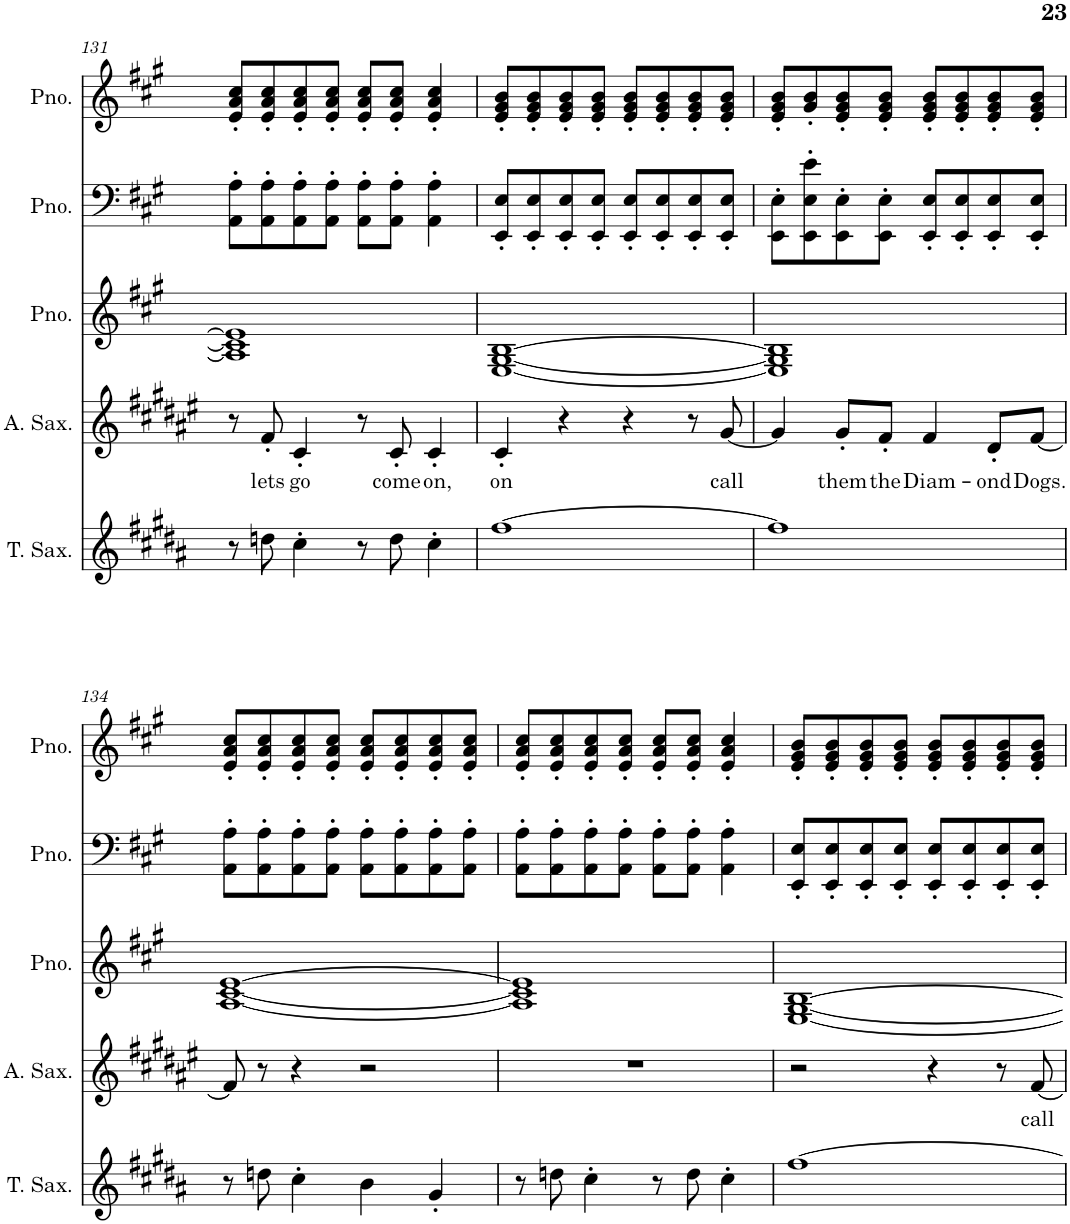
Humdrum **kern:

**kern	**kern	**text	**kern	**kern	**kern
*part5	*part4	*part4	*part3	*part2	*part1
*staff5	*staff4	*staff4	*staff3	*staff2	*staff1
*I"Tenor Saxophone	*I"Alto Saxophone	*	*I"Piano	*I"Piano, Diamond Dogs	*I"Piano
*I'T. Sax.	*I'A. Sax.	*	*I'Pno.	*I'Pno.	*I'Pno.
!!LO:PB:g=z
*clefG2	*clefG2	*	*clefG2	*clefF4	*clefG2
*Trd8c14	*Trd5c9	*	*	*	*
*k[f#c#g#d#a#]	*k[f#c#g#d#a#e#]	*	*k[f#c#g#]	*k[f#c#g#]	*k[f#c#g#]
*M4/4	*M4/4	*	*M4/4	*M4/4	*M4/4
=131	=131	=131	=131	=131	=131
8r	8r	.	1A] 1c#] 1e]	8AA\' 8A\'L	8e/' 8a/' 8cc#/'L
!	!	!LO:LY:b	!	!	!
8ddn\	8f#'/	lets	.	8AA\' 8A\'	8e/' 8a/' 8cc#/'
!	!	!LO:LY:b	!	!	!
4cc#'\	4c#'/	go	.	8AA\' 8A\'	8e/' 8a/' 8cc#/'
.	.	.	.	8AA\' 8A\'J	8e/' 8a/' 8cc#/'J
8r	8r	.	.	8AA\' 8A\'L	8e/' 8a/' 8cc#/'L
!	!	!LO:LY:b	!	!	!
8dd\	8c#'/	come	.	8AA\' 8A\'J	8e/' 8a/' 8cc#/'J
!	!	!LO:LY:b	!	!	!
4cc#'\	4c#'/	on,	.	4AA\' 4A\'	4e/' 4a/' 4cc#/'
=132	=132	=132	=132	=132	=132
!	!	!LO:LY:b	!	!	!
[1ff#	4c#'/	on	[1E [1G# [1B	8EE/' 8E/'L	8e/' 8g#/' 8b/'L
.	.	.	.	8EE/' 8E/'	8e/' 8g#/' 8b/'
.	4r	.	.	8EE/' 8E/'	8e/' 8g#/' 8b/'
.	.	.	.	8EE/' 8E/'J	8e/' 8g#/' 8b/'J
.	4r	.	.	8EE/' 8E/'L	8e/' 8g#/' 8b/'L
.	.	.	.	8EE/' 8E/'	8e/' 8g#/' 8b/'
.	8r	.	.	8EE/' 8E/'	8e/' 8g#/' 8b/'
!	!	!LO:LY:b	!	!	!
.	[8g#/	call	.	8EE/' 8E/'J	8e/' 8g#/' 8b/'J
=133	=133	=133	=133	=133	=133
1ff#]	4g#/]	.	1E] 1G#] 1B]	8EE\' 8E\'L	8e/' 8g#/' 8b/'L
.	.	.	.	8EE\' 8E\' 8e\'	8g#/' 8b/'
!	!	!LO:LY:b	!	!	!
.	8g#'/L	them	.	8EE\' 8E\'	8e/' 8g#/' 8b/'
!	!	!LO:LY:b	!	!	!
.	8f#'/J	the	.	8EE\' 8E\'J	8e/' 8g#/' 8b/'J
!	!	!LO:LY:b	!	!	!
.	4f#/	Diam-	.	8EE/' 8E/'L	8e/' 8g#/' 8b/'L
.	.	.	.	8EE/' 8E/'	8e/' 8g#/' 8b/'
!	!	!LO:LY:b	!	!	!
.	8d#'/L	-ond	.	8EE/' 8E/'	8e/' 8g#/' 8b/'
!	!	!LO:LY:b	!	!	!
.	[8f#/J	Dogs.	.	8EE/' 8E/'J	8e/' 8g#/' 8b/'J
!!LO:LB:g=z
=134	=134	=134	=134	=134	=134
8r	8f#/]	.	[1A [1c# [1e	8AA\' 8A\'L	8e/' 8a/' 8cc#/'L
8ddn\	8r	.	.	8AA\' 8A\'	8e/' 8a/' 8cc#/'
4cc#'\	4r	.	.	8AA\' 8A\'	8e/' 8a/' 8cc#/'
.	.	.	.	8AA\' 8A\'J	8e/' 8a/' 8cc#/'J
4b\	2r	.	.	8AA\' 8A\'L	8e/' 8a/' 8cc#/'L
.	.	.	.	8AA\' 8A\'	8e/' 8a/' 8cc#/'
4g#'/	.	.	.	8AA\' 8A\'	8e/' 8a/' 8cc#/'
.	.	.	.	8AA\' 8A\'J	8e/' 8a/' 8cc#/'J
=135	=135	=135	=135	=135	=135
8r	1r	.	1A] 1c#] 1e]	8AA\' 8A\'L	8e/' 8a/' 8cc#/'L
8ddn\	.	.	.	8AA\' 8A\'	8e/' 8a/' 8cc#/'
4cc#'\	.	.	.	8AA\' 8A\'	8e/' 8a/' 8cc#/'
.	.	.	.	8AA\' 8A\'J	8e/' 8a/' 8cc#/'J
8r	.	.	.	8AA\' 8A\'L	8e/' 8a/' 8cc#/'L
8dd\	.	.	.	8AA\' 8A\'J	8e/' 8a/' 8cc#/'J
4cc#'\	.	.	.	4AA\' 4A\'	4e/' 4a/' 4cc#/'
=136	=136	=136	=136	=136	=136
[1ff#	2r	.	[1E [1G# [1B	8EE/' 8E/'L	8e/' 8g#/' 8b/'L
.	.	.	.	8EE/' 8E/'	8e/' 8g#/' 8b/'
.	.	.	.	8EE/' 8E/'	8e/' 8g#/' 8b/'
.	.	.	.	8EE/' 8E/'J	8e/' 8g#/' 8b/'J
.	4r	.	.	8EE/' 8E/'L	8e/' 8g#/' 8b/'L
.	.	.	.	8EE/' 8E/'	8e/' 8g#/' 8b/'
.	8r	.	.	8EE/' 8E/'	8e/' 8g#/' 8b/'
!	!	!LO:LY:b	!	!	!
.	[8f#/	call	.	8EE/' 8E/'J	8e/' 8g#/' 8b/'J
=	=	=	=	=	=
*-	*-	*-	*-	*-	*-
